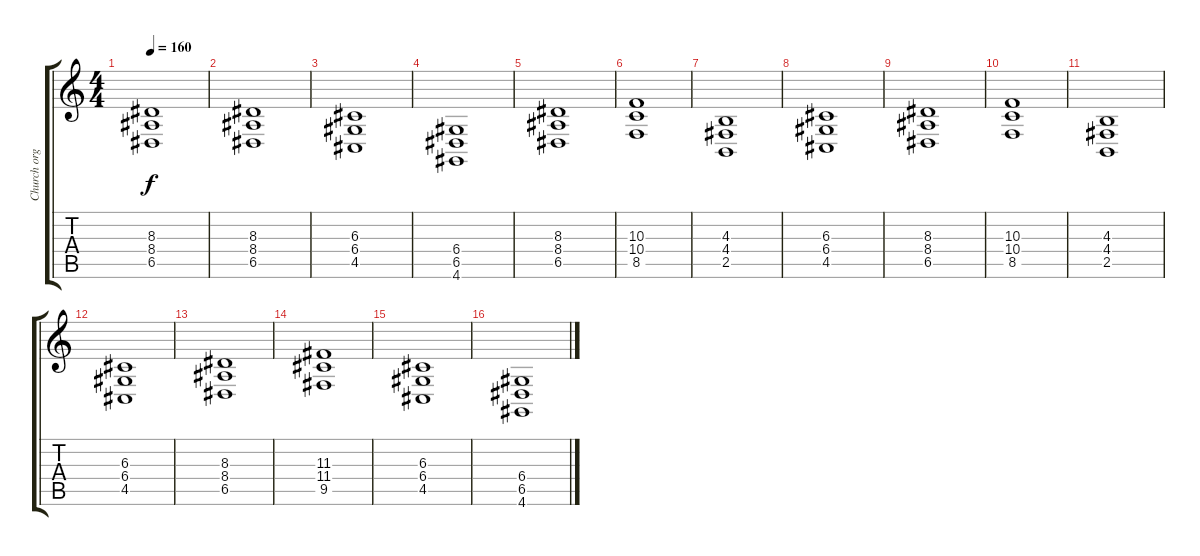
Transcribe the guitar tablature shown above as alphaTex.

\track ("Church organ" "Church org") {instrument churchorgan}
\staff {score tabs}
\tuning (E4 B3 G3 D3 A2 E2) {hide}
\ts (4 4)
\tempo 160
\clef g2
\ks c
(8.3 8.4 6.5).1{dy f} |
(8.3 8.4 6.5).1 |
(6.3 6.4 4.5).1 |
(6.4 6.5 4.6).1 |
(8.3 8.4 6.5).1 |
(10.3 10.4 8.5).1 |
(4.3 4.4 2.5).1 |
(6.3 6.4 4.5).1 |
(8.3 8.4 6.5).1 |
(10.3 10.4 8.5).1 |
(4.3 4.4 2.5).1 |
(6.3 6.4 4.5).1 |
(8.3 8.4 6.5).1 |
(11.3 11.4 9.5).1 |
(6.3 6.4 4.5).1 |
(6.4 6.5 4.6).1
